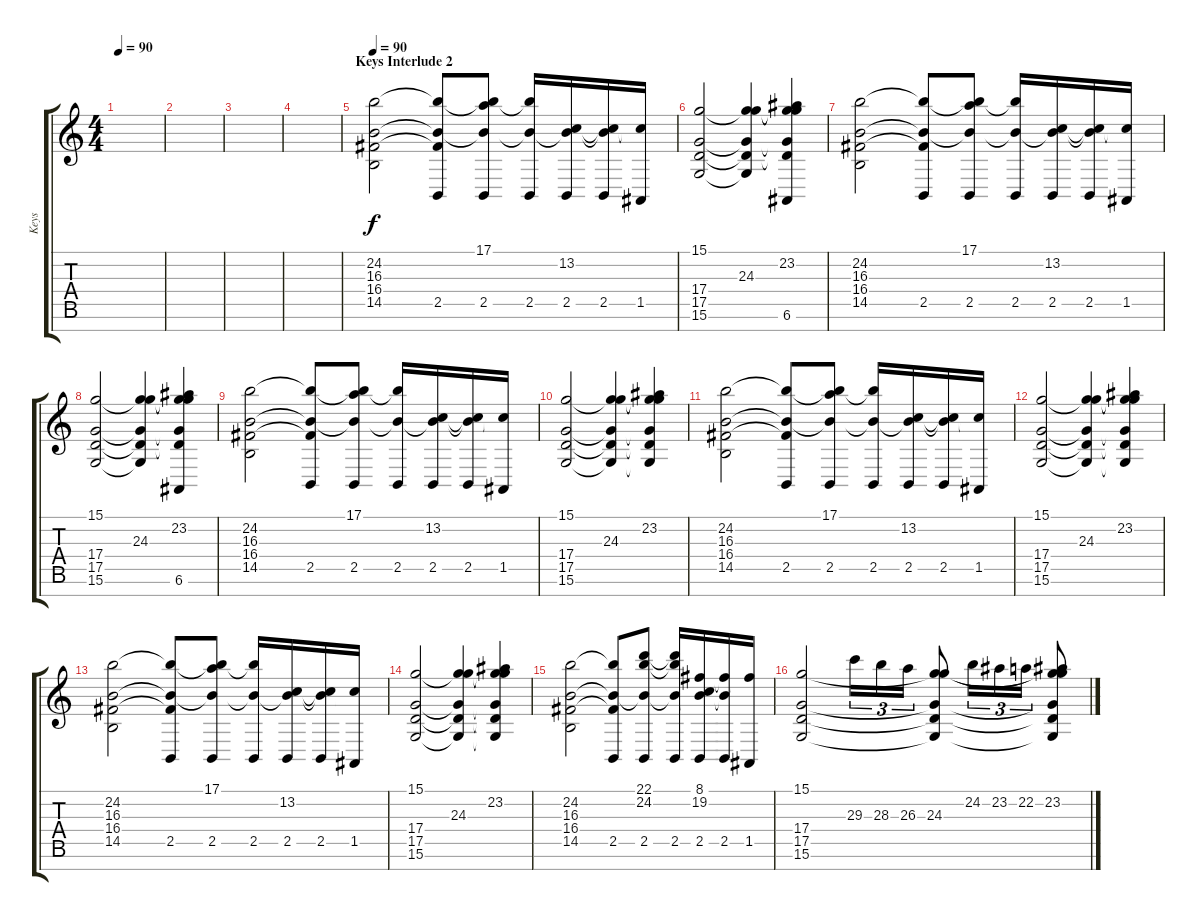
\track ("Keys" "Keys") {instrument orchestralharp}
\staff {score tabs}
\tuning (E4 B3 G3 D3 A2 E2 B1) {hide}
\ts (4 4)
\tempo 90
\clef g2
\ks c
|
|
|
|
\section ("" "Keys Interlude 2")
\tempo 90
(24.2 16.3 16.4 14.5).2{instrument pizzicatostrings} (24.2{t} 16.3{t} 16.4{t} 2.5).8 (17.1 24.2{t} 16.3{t} 2.5).8 (24.2{t} 16.3{t} 2.5).16 (13.2 16.3{t} 2.5).16 (13.2{t} 16.3{t} 2.5).16 (13.2{t} 1.5).16 |
(15.1 17.4 17.5 15.6).2 (15.1{t} 24.3 17.4{t} 17.5{t} 15.6{t}).4 (15.1{t} 23.2 24.3{t} 17.4{t} 17.5{t} 6.6).4 |
(24.2 16.3 16.4 14.5).2 (24.2{t} 16.3{t} 16.4{t} 2.5).8 (17.1 24.2{t} 16.3{t} 2.5).8 (24.2{t} 16.3{t} 2.5).16 (13.2 16.3{t} 2.5).16 (13.2{t} 16.3{t} 2.5).16 (13.2{t} 1.5).16 |
(15.1 17.4 17.5 15.6).2 (15.1{t} 24.3 17.4{t} 17.5{t} 15.6{t}).4 (15.1{t} 23.2 24.3{t} 17.4{t} 17.5{t} 6.6).4 |
(24.2 16.3 16.4 14.5).2{instrument stringensemble1} (24.2{t} 16.3{t} 16.4{t} 2.5).8 (17.1 24.2{t} 16.3{t} 2.5).8 (24.2{t} 16.3{t} 2.5).16 (13.2 16.3{t} 2.5).16 (13.2{t} 16.3{t} 2.5).16 (13.2{t} 1.5).16 |
(15.1 17.4 17.5 15.6).2 (15.1{t} 24.3 17.4{t} 17.5{t} 15.6{t}).4 (15.1{t} 23.2 24.3{t} 17.4{t} 17.5{t} 15.6{t}).4 |
(24.2 16.3 16.4 14.5).2 (24.2{t} 16.3{t} 16.4{t} 2.5).8 (17.1 24.2{t} 16.3{t} 2.5).8 (24.2{t} 16.3{t} 2.5).16 (13.2 16.3{t} 2.5).16 (13.2{t} 16.3{t} 2.5).16 (13.2{t} 1.5).16 |
(15.1 17.4 17.5 15.6).2 (15.1{t} 24.3 17.4{t} 17.5{t} 15.6{t}).4 (15.1{t} 23.2 24.3{t} 17.4{t} 17.5{t} 15.6{t}).4 |
(24.2 16.3 16.4 14.5).2 (24.2{t} 16.3{t} 16.4{t} 2.5).8 (17.1 24.2{t} 16.3{t} 2.5).8 (24.2{t} 16.3{t} 2.5).16 (13.2 16.3{t} 2.5).16 (13.2{t} 16.3{t} 2.5).16 (13.2{t} 1.5).16 |
(15.1 17.4 17.5 15.6).2 (15.1{t} 24.3 17.4{t} 17.5{t} 15.6{t}).4 (15.1{t} 23.2 24.3{t} 17.4{t} 17.5{t} 15.6{t}).4 |
(24.2 16.3 16.4 14.5).2 (24.2{t} 16.3{t} 16.4{t} 2.5).8 (22.1 24.2 16.3{t} 2.5).8 (22.1{t} 24.2{t} 16.3{t} 2.5).16 (8.1 19.2 16.3{t} 2.5).16 (19.2{t} 16.3{t} 2.5).16 (19.2{t} 1.5).16 |
(15.1 17.4 17.5 15.6).2 29.3.16{tu (3 2)} 28.3.16{tu (3 2)} 26.3.16{tu (3 2)} (15.1{t} 24.3 17.4{t} 17.5{t} 15.6{t}).8 24.2.16{tu (3 2)} 23.2.16{tu (3 2)} 22.2.16{tu (3 2)} (15.1{t} 23.2 24.3{t} 17.4{t} 17.5{t} 15.6{t}).8
